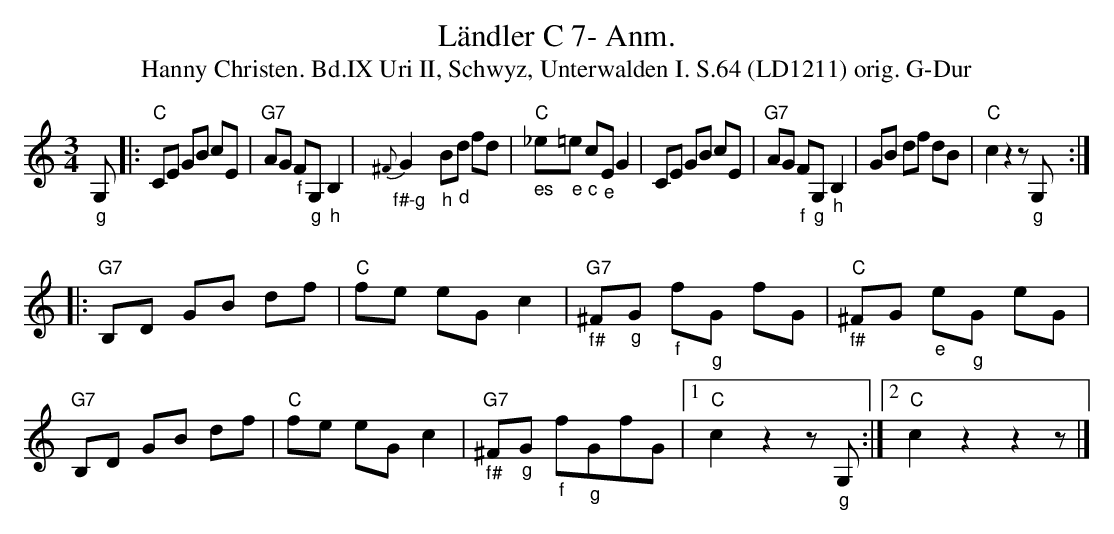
X:1
T:Ländler C 7- Anm.
T:Hanny Christen. Bd.IX Uri II, Schwyz, Unterwalden I. S.64 (LD1211) orig. G-Dur
M:3/4
L:1/8
K:Cmaj
"_g""_"G, |: \
"C"CE GB cE | "G7"AG "_f"F"_g"G, "_h"B,2 | "_f#-g"{^F}G2 "_h"B"_d"d fd | "C""_es"_e"_e"=e "_c"c"_e"E G2 | \
   CE GB cE | "G7"AG "_f"F"_g"G, "_h"B,2 | GB df dB | "C"c2 z2 z"_g"G, ::
"G7"B,D GB df | "C"fe eG c2 | "G7""_f#"^F"_g"G "_f"f"_g"G fG | "C""_f#"^FG "_e"e"_g"G eG | \
"G7"B,D GB df | "C"fe eG c2 | "G7""_f#"^F"_g"G "_f"f"_g"GfG |1 "C"c2z2 z"_g"G, :|2 "C"c2z2z2z |]
